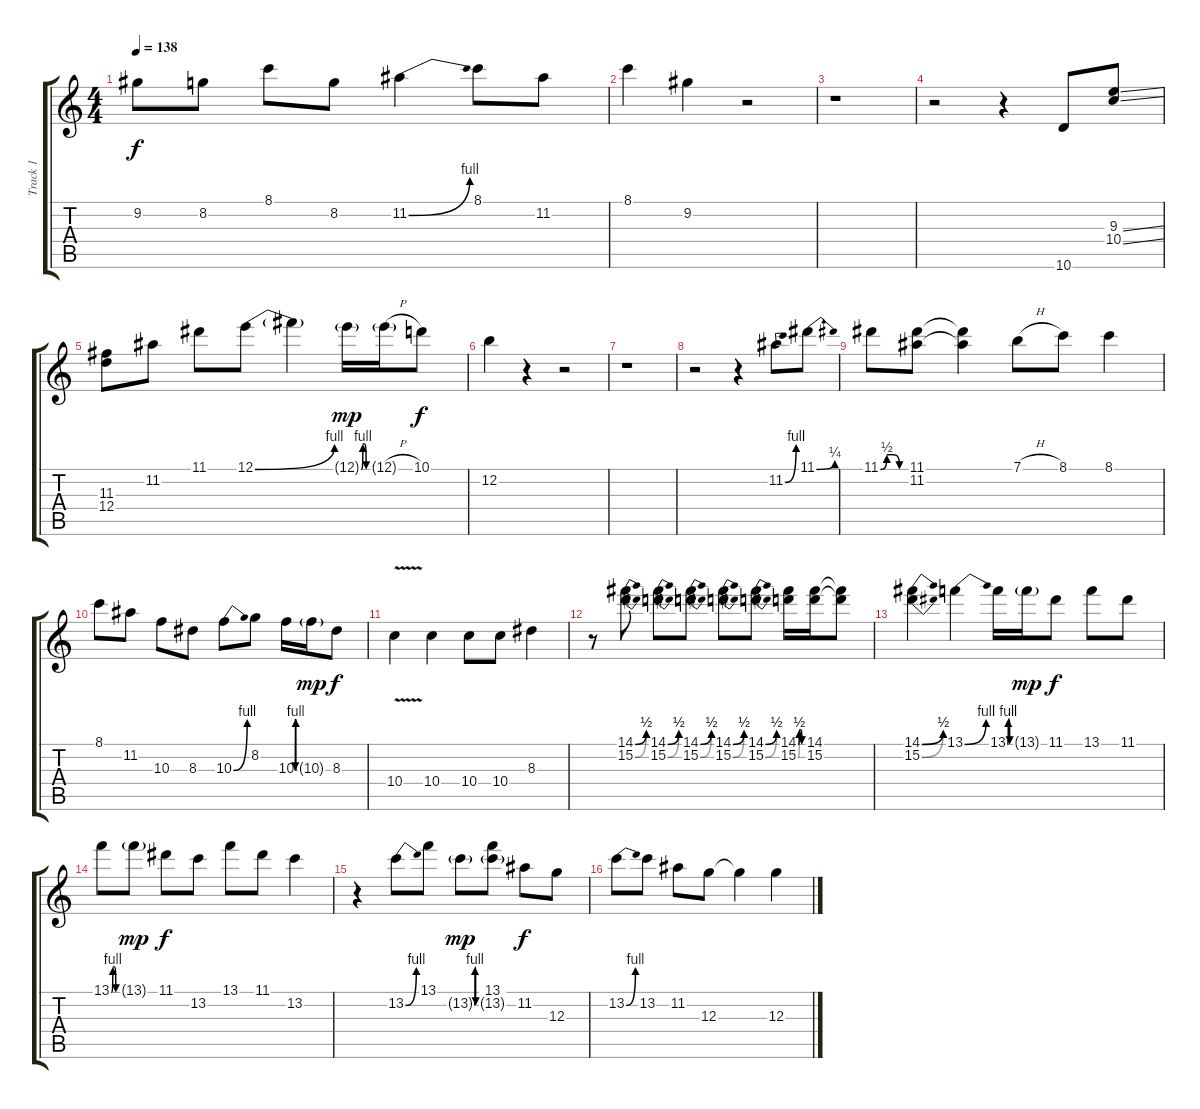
\track ("Track 1" "Track 1") {instrument electricguitarclean}
\staff {score tabs}
\tuning (E4 B3 G3 D3 A2 E2) {hide}
\ts (4 4)
\tempo 138
\clef g2
\ks c
9.2.8{dy f} 8.2.8 8.1.8 8.2.8 11.2{be (bend 0 0 60 4)}.4 8.1.8 11.2.8 |
8.1.4 9.2.4 r.2 |
r.1 |
r.2 r.4 10.6.8 (9.3{ss} 10.4{ss}).8 |
(11.3 12.4).8 11.2.8 11.1.8 12.1{be (bend 0 0 60 4)}.8 12.1{t}.4 12.1{be (custom 0 0 15 4 30 4 45 0 60 0) g}.16{dy mp} 12.1{h g}.16 10.1.8{dy f} |
12.2.4 r.4 r.2 |
r.1 |
r.2 r.4 11.2{be (bend 0 0 60 4)}.8 11.1{be (bend 0 0 60 1)}.8 |
11.1{be (custom 0 0 15 2 30 2 45 0 60 0)}.8 (11.1 11.2).8 (11.1{t} 11.2{t}).4 7.1{h}.8 8.1.8 8.1.4 |
8.1.8 11.2.8 10.3.8 8.3.8 10.3{be (bend 0 0 60 4)}.8 8.2.8 10.3{be (custom 0 0 15 4 30 4 45 0 60 0)}.16 10.3{g}.16{dy mp} 8.3.8{dy f} |
10.4{v}.4 10.4.4 10.4.8 10.4.8 8.3.4 |
r.8 (14.1{be (bend 0 0 60 2)} 15.2{be (bend 0 0 60 2)}).8 (14.1{be (bend 0 0 60 2)} 15.2{be (bend 0 0 60 2)}).8 (14.1{be (bend 0 0 60 2)} 15.2{be (bend 0 0 60 2)}).8 (14.1{be (bend 0 0 60 2)} 15.2{be (bend 0 0 60 2)}).8 (14.1{be (bend 0 0 60 2)} 15.2{be (bend 0 0 60 2)}).8 (14.1{be (custom 0 0 15 2 30 2 45 0 60 0)} 15.2{be (custom 0 0 15 2 30 2 45 0 60 0)}).16 (14.1 15.2).16 (14.1{t} 15.2{t}).8 |
(14.1{be (bend 0 0 60 2)} 15.2{be (bend 0 0 60 2)}).4 13.1{be (bend 0 0 60 4)}.4 13.1{be (custom 0 0 15 4 30 4 45 0 60 0)}.16 13.1{g}.16{dy mp} 11.1.8{dy f} 13.1.8 11.1.8 |
13.1{be (custom 0 0 15 4 30 4 45 0 60 0)}.8 13.1{g}.8{dy mp} 11.1.8{dy f} 13.2.8 13.1.8 11.1.8 13.2.4 |
r.4 13.2{be (bend 0 0 60 4)}.8 13.1.8 13.2{be (custom 0 0 15 4 30 4 45 0 60 0) g}.8{dy mp} (13.1 13.2{g}).8 11.2.8{dy f} 12.3.8 |
13.2{be (bend 0 0 60 4)}.8 13.2.8 11.2.8 12.3.8 12.3{t}.4 12.3.4
